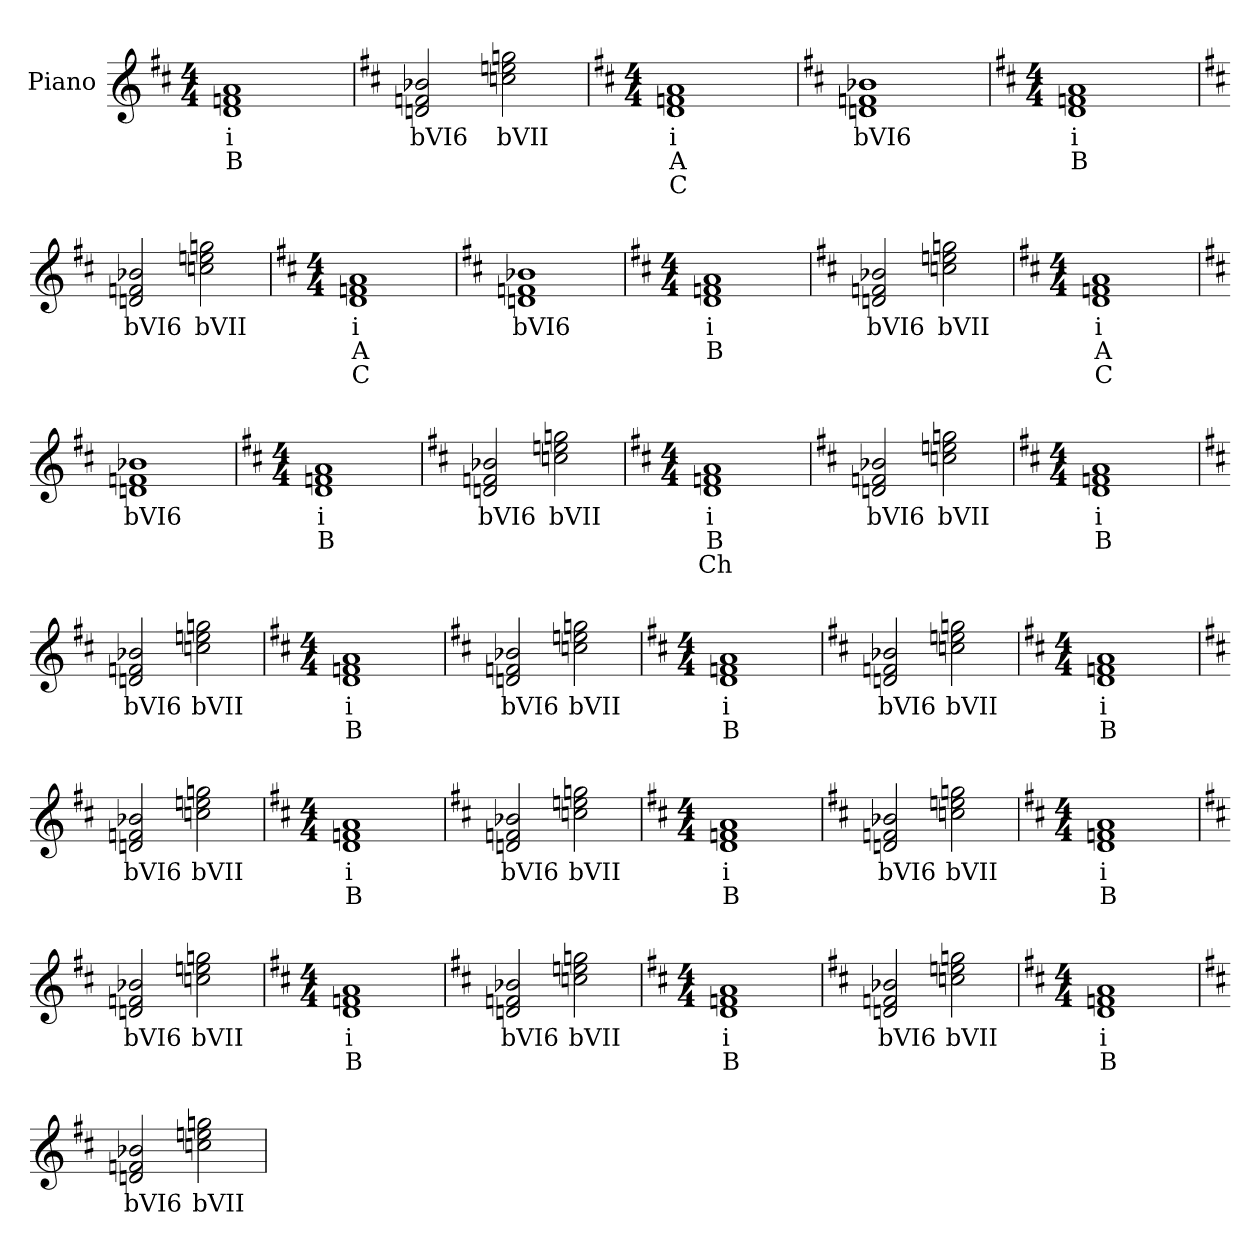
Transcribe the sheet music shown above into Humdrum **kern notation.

**kern	**text	**text	**text
*part1	*part1	*part1	*part1
*staff1	*staff1	*staff1	*staff1
*I"Piano	*	*	*
*I'Pno	*	*	*
*k[f#c#]	*	*	*
*D:	*	*	*
*M4/4	*	*	*
=	=	=	=
1d 1fn 1a	i	B	.
=	=	=	=
*k[f#c#]	*	*	*
*D:	*	*	*
2dn 2fn 2b-X	bVI6	.	.
2ccn 2een 2ggn	bVII	.	.
=	=	=	=
*k[f#c#]	*	*	*
*D:	*	*	*
*M4/4	*	*	*
1d 1fn 1a	i	A	C
=	=	=	=
*k[f#c#]	*	*	*
*D:	*	*	*
1dn 1fn 1b-X	bVI6	.	.
=	=	=	=
*k[f#c#]	*	*	*
*D:	*	*	*
*M4/4	*	*	*
1d 1fn 1a	i	B	.
=	=	=	=
*k[f#c#]	*	*	*
*D:	*	*	*
2dn 2fn 2b-X	bVI6	.	.
2ccn 2een 2ggn	bVII	.	.
=	=	=	=
*k[f#c#]	*	*	*
*D:	*	*	*
*M4/4	*	*	*
1d 1fn 1a	i	A	C
=	=	=	=
*k[f#c#]	*	*	*
*D:	*	*	*
1dn 1fn 1b-X	bVI6	.	.
=	=	=	=
*k[f#c#]	*	*	*
*D:	*	*	*
*M4/4	*	*	*
1d 1fn 1a	i	B	.
=	=	=	=
*k[f#c#]	*	*	*
*D:	*	*	*
2dn 2fn 2b-X	bVI6	.	.
2ccn 2een 2ggn	bVII	.	.
=	=	=	=
*k[f#c#]	*	*	*
*D:	*	*	*
*M4/4	*	*	*
1d 1fn 1a	i	A	C
=	=	=	=
*k[f#c#]	*	*	*
*D:	*	*	*
1dn 1fn 1b-X	bVI6	.	.
=	=	=	=
*k[f#c#]	*	*	*
*D:	*	*	*
*M4/4	*	*	*
1d 1fn 1a	i	B	.
=	=	=	=
*k[f#c#]	*	*	*
*D:	*	*	*
2dn 2fn 2b-X	bVI6	.	.
2ccn 2een 2ggn	bVII	.	.
=	=	=	=
*k[f#c#]	*	*	*
*D:	*	*	*
*M4/4	*	*	*
1d 1fn 1a	i	B	Ch
=	=	=	=
*k[f#c#]	*	*	*
*D:	*	*	*
2dn 2fn 2b-X	bVI6	.	.
2ccn 2een 2ggn	bVII	.	.
=	=	=	=
*k[f#c#]	*	*	*
*D:	*	*	*
*M4/4	*	*	*
1d 1fn 1a	i	B	.
=	=	=	=
*k[f#c#]	*	*	*
*D:	*	*	*
2dn 2fn 2b-X	bVI6	.	.
2ccn 2een 2ggn	bVII	.	.
=	=	=	=
*k[f#c#]	*	*	*
*D:	*	*	*
*M4/4	*	*	*
1d 1fn 1a	i	B	.
=	=	=	=
*k[f#c#]	*	*	*
*D:	*	*	*
2dn 2fn 2b-X	bVI6	.	.
2ccn 2een 2ggn	bVII	.	.
=	=	=	=
*k[f#c#]	*	*	*
*D:	*	*	*
*M4/4	*	*	*
1d 1fn 1a	i	B	.
=	=	=	=
*k[f#c#]	*	*	*
*D:	*	*	*
2dn 2fn 2b-X	bVI6	.	.
2ccn 2een 2ggn	bVII	.	.
=	=	=	=
*k[f#c#]	*	*	*
*D:	*	*	*
*M4/4	*	*	*
1d 1fn 1a	i	B	.
=	=	=	=
*k[f#c#]	*	*	*
*D:	*	*	*
2dn 2fn 2b-X	bVI6	.	.
2ccn 2een 2ggn	bVII	.	.
=	=	=	=
*k[f#c#]	*	*	*
*D:	*	*	*
*M4/4	*	*	*
1d 1fn 1a	i	B	.
=	=	=	=
*k[f#c#]	*	*	*
*D:	*	*	*
2dn 2fn 2b-X	bVI6	.	.
2ccn 2een 2ggn	bVII	.	.
=	=	=	=
*k[f#c#]	*	*	*
*D:	*	*	*
*M4/4	*	*	*
1d 1fn 1a	i	B	.
=	=	=	=
*k[f#c#]	*	*	*
*D:	*	*	*
2dn 2fn 2b-X	bVI6	.	.
2ccn 2een 2ggn	bVII	.	.
=	=	=	=
*k[f#c#]	*	*	*
*D:	*	*	*
*M4/4	*	*	*
1d 1fn 1a	i	B	.
=	=	=	=
*k[f#c#]	*	*	*
*D:	*	*	*
2dn 2fn 2b-X	bVI6	.	.
2ccn 2een 2ggn	bVII	.	.
=	=	=	=
*k[f#c#]	*	*	*
*D:	*	*	*
*M4/4	*	*	*
1d 1fn 1a	i	B	.
=	=	=	=
*k[f#c#]	*	*	*
*D:	*	*	*
2dn 2fn 2b-X	bVI6	.	.
2ccn 2een 2ggn	bVII	.	.
=	=	=	=
*k[f#c#]	*	*	*
*D:	*	*	*
*M4/4	*	*	*
1d 1fn 1a	i	B	.
=	=	=	=
*k[f#c#]	*	*	*
*D:	*	*	*
2dn 2fn 2b-X	bVI6	.	.
2ccn 2een 2ggn	bVII	.	.
=	=	=	=
*k[f#c#]	*	*	*
*D:	*	*	*
*M4/4	*	*	*
1d 1fn 1a	i	B	.
=	=	=	=
*k[f#c#]	*	*	*
*D:	*	*	*
2dn 2fn 2b-X	bVI6	.	.
2ccn 2een 2ggn	bVII	.	.
=	=	=	=
*-	*-	*-	*-
